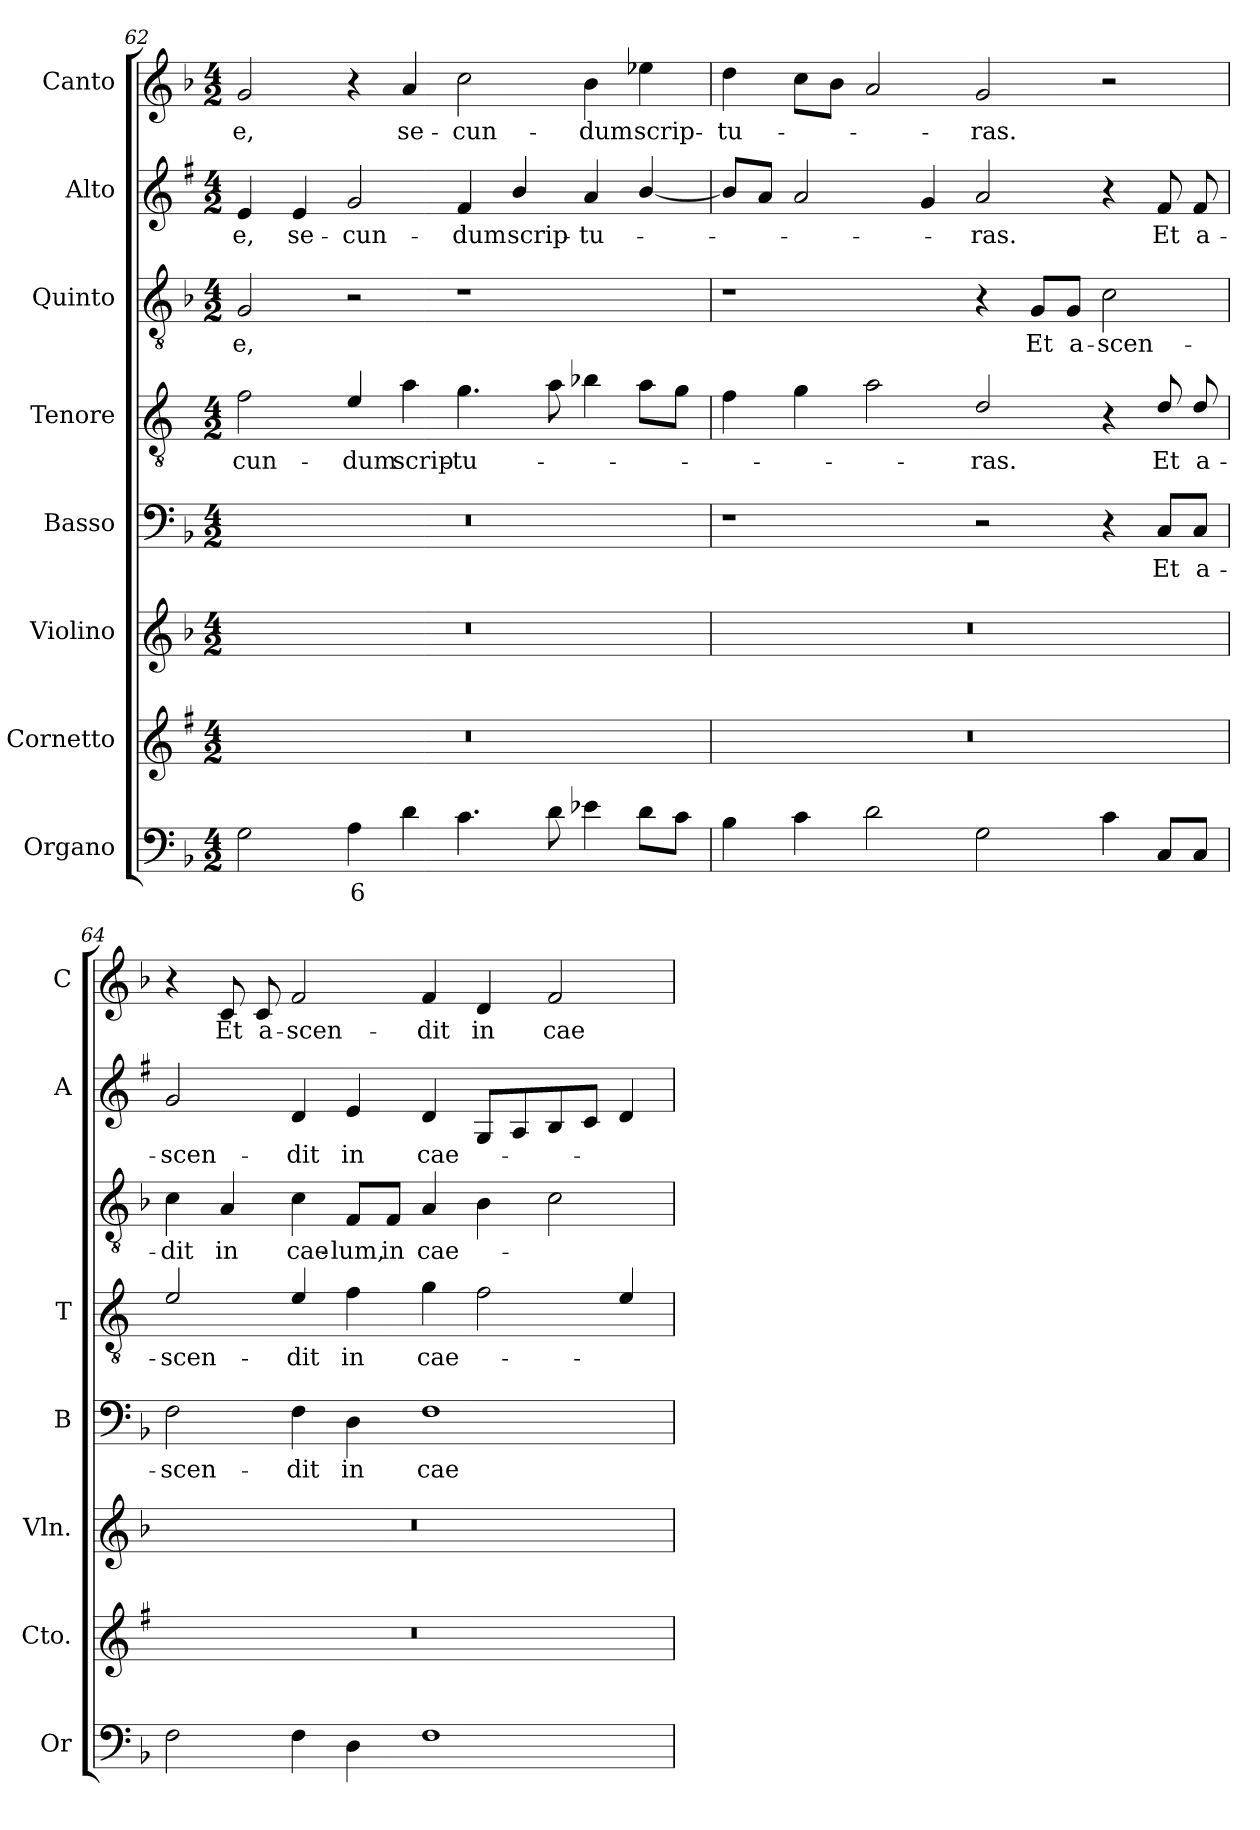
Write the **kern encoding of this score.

**kern	**text	**kern	**kern	**kern	**text	**kern	**text	**kern	**text	**kern	**text	**kern	**text
*part8	*part8	*part7	*part6	*part5	*part5	*part4	*part4	*part3	*part3	*part2	*part2	*part1	*part1
*staff8	*staff8	*staff7	*staff6	*staff5	*staff5	*staff4	*staff4	*staff3	*staff3	*staff2	*staff2	*staff1	*staff1
*I"Organo	*	*I"Cornetto	*I"Violino	*I"Basso	*	*I"Tenore	*	*I"Quinto	*	*I"Alto	*	*I"Canto	*
*I'Or	*	*I'Cto.	*I'Vln.	*I'B	*	*I'T	*	*	*	*I'A	*	*I'C	*
!!LO:PB:g=z
*clefF4	*	*clefG2	*clefG2	*clefF4	*	*clefGv2	*	*clefGv2	*	*clefG2	*	*clefG2	*
*	*	*ITrd1c2	*	*	*	*ITrd4c7	*	*	*	*ITrd1c2	*	*	*
*k[b-]	*	*k[b-]	*k[b-]	*k[b-]	*	*k[b-]	*	*k[b-]	*	*k[b-]	*	*k[b-]	*
*F:	*	*F:	*F:	*F:	*	*F:	*	*F:	*	*F:	*	*F:	*
*M4/2	*	*M4/2	*M4/2	*M4/2	*	*M4/2	*	*M4/2	*	*M4/2	*	*M4/2	*
=62	=62	=62	=62	=62	=62	=62	=62	=62	=62	=62	=62	=62	=62
!	!	!	!	!	!	!	!LO:LY:b	!	!LO:LY:b	!	!LO:LY:b	!	!LO:LY:b
2G\	.	0r	0r	0r	.	2B-\	-cun-	2G/	-e,	4d/	-e,	2g/	-e,
!	!	!	!	!	!	!	!	!	!	!	!LO:LY:b	!	!
.	.	.	.	.	.	.	.	.	.	4d/	se-	.	.
!	!LO:LY:b	!	!	!	!	!	!LO:LY:b	!	!	!	!LO:LY:b	!	!
4A\	6	.	.	.	.	4A/	-dum	2r	.	2f/	-cun-	4r	.
!	!	!	!	!	!	!	!LO:LY:b	!	!	!	!	!	!LO:LY:b
4d\	.	.	.	.	.	4d\	scrip-	.	.	.	.	4a/	se-
!	!	!	!	!	!	!	!LO:LY:b	!	!	!	!LO:LY:b	!	!LO:LY:b
4.c\	.	.	.	.	.	4.c\	-tu-	1r	.	4e/	-dum	2cc\	-cun-
!	!	!	!	!	!	!	!	!	!	!	!LO:LY:b	!	!
.	.	.	.	.	.	.	.	.	.	4a/	scrip-	.	.
8d\	.	.	.	.	.	8d\	.	.	.	.	.	.	.
!	!	!	!	!	!	!	!	!	!	!	!LO:LY:b	!	!LO:LY:b
4e-X\	.	.	.	.	.	4e-X\	.	.	.	4g/	-tu-	4b-\	-dum
!	!	!	!	!	!	!	!	!	!	!	!	!	!LO:LY:b
8d\L	.	.	.	.	.	8d\L	.	.	.	[4a/	.	4ee-X\	scrip-
8c\J	.	.	.	.	.	8c\J	.	.	.	.	.	.	.
=63	=63	=63	=63	=63	=63	=63	=63	=63	=63	=63	=63	=63	=63
!	!	!	!	!	!	!	!	!	!	!	!	!	!LO:LY:b
4B-\	.	0r	0r	1r	.	4B-\	.	1r	.	8a/L]	.	4dd\	-tu-
.	.	.	.	.	.	.	.	.	.	8g/J	.	.	.
4c\	.	.	.	.	.	4c\	.	.	.	2g/	.	8cc\L	.
.	.	.	.	.	.	.	.	.	.	.	.	8b-\J	.
2d\	.	.	.	.	.	2d\	.	.	.	.	.	2a/	.
.	.	.	.	.	.	.	.	.	.	4f/	.	.	.
!	!	!	!	!	!	!	!LO:LY:b	!	!	!	!LO:LY:b	!	!LO:LY:b
2G\	.	.	.	2r	.	2G/	-ras.	4r	.	2g/	-ras.	2g/	-ras.
!	!	!	!	!	!	!	!	!	!LO:LY:b	!	!	!	!
.	.	.	.	.	.	.	.	8G/L	Et	.	.	.	.
!	!	!	!	!	!	!	!	!	!LO:LY:b	!	!	!	!
.	.	.	.	.	.	.	.	8G/J	a-	.	.	.	.
!	!	!	!	!	!	!	!	!	!LO:LY:b	!	!	!	!
4c\	.	.	.	4r	.	4r	.	2c\	-scen-	4r	.	2r	.
!	!	!	!	!	!LO:LY:b	!	!LO:LY:b	!	!	!	!LO:LY:b	!	!
8C/L	.	.	.	8C/L	Et	8G/	Et	.	.	8e/	Et	.	.
!	!	!	!	!	!LO:LY:b	!	!LO:LY:b	!	!	!	!LO:LY:b	!	!
8C/J	.	.	.	8C/J	a-	8G/	a-	.	.	8e/	a-	.	.
=64	=64	=64	=64	=64	=64	=64	=64	=64	=64	=64	=64	=64	=64
!	!	!	!	!	!LO:LY:b	!	!LO:LY:b	!	!LO:LY:b	!	!LO:LY:b	!	!
2F\	.	0r	0r	2F\	-scen-	2A/	-scen-	4c\	-dit	2f/	-scen-	4r	.
!	!	!	!	!	!	!	!	!	!LO:LY:b	!	!	!	!LO:LY:b
.	.	.	.	.	.	.	.	4A/	in	.	.	8c/	Et
!	!	!	!	!	!	!	!	!	!	!	!	!	!LO:LY:b
.	.	.	.	.	.	.	.	.	.	.	.	8c/	a-
!	!	!	!	!	!LO:LY:b	!	!LO:LY:b	!	!LO:LY:b	!	!LO:LY:b	!	!LO:LY:b
4F\	.	.	.	4F\	-dit	4A/	-dit	4c\	cae-	4c/	-dit	2f/	-scen-
!	!	!	!	!	!LO:LY:b	!	!LO:LY:b	!	!LO:LY:b	!	!LO:LY:b	!	!
4D\	.	.	.	4D\	in	4B-\	in	8F/L	-lum,	4d/	in	.	.
!	!	!	!	!	!	!	!	!	!LO:LY:b	!	!	!	!
.	.	.	.	.	.	.	.	8F/J	in	.	.	.	.
!	!	!	!	!	!LO:LY:b	!	!LO:LY:b	!	!LO:LY:b	!	!LO:LY:b	!	!LO:LY:b
1F	.	.	.	1F	cae-	4c\	cae-	4A/	cae-	4c/	cae-	4f/	-dit
!	!	!	!	!	!	!	!	!	!	!	!	!	!LO:LY:b
.	.	.	.	.	.	2B-\	.	4B-\	.	8F/L	.	4d/	in
.	.	.	.	.	.	.	.	.	.	8G/	.	.	.
!	!	!	!	!	!	!	!	!	!	!	!	!	!LO:LY:b
.	.	.	.	.	.	.	.	2c\	.	8A/	.	2f/	cae-
.	.	.	.	.	.	.	.	.	.	8B-/J	.	.	.
.	.	.	.	.	.	4A/	.	.	.	4c/	.	.	.
=	=	=	=	=	=	=	=	=	=	=	=	=	=
*-	*-	*-	*-	*-	*-	*-	*-	*-	*-	*-	*-	*-	*-
